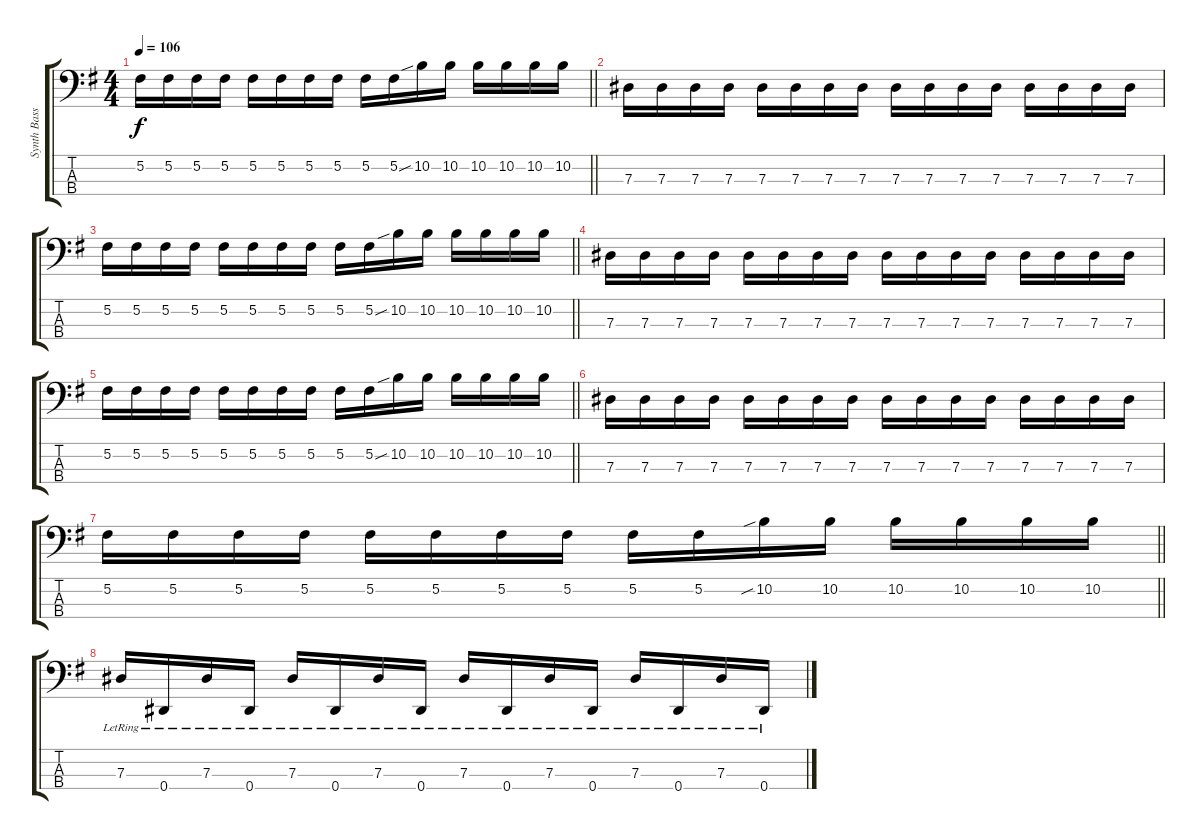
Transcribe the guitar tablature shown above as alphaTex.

\track ("Synth Bass 2" "Synth Bass") {instrument fretlessbass}
\staff {score tabs}
\tuning (Gb2 Db2 Ab1 Eb1) {hide}
\ts (4 4)
\tempo 106
\clef f4
\barLineRight lightlight
\ks g
5.2.16{dy f} 5.2.16 5.2.16 5.2.16 5.2.16 5.2.16 5.2.16 5.2.16 5.2.16 5.2.16 10.2{sib}.16 10.2.16 10.2.16 10.2.16 10.2.16 10.2.16 |
7.3.16 7.3.16 7.3.16 7.3.16 7.3.16 7.3.16 7.3.16 7.3.16 7.3.16 7.3.16 7.3.16 7.3.16 7.3.16 7.3.16 7.3.16 7.3.16 |
\barLineRight lightlight
5.2.16 5.2.16 5.2.16 5.2.16 5.2.16 5.2.16 5.2.16 5.2.16 5.2.16 5.2.16 10.2{sib}.16 10.2.16 10.2.16 10.2.16 10.2.16 10.2.16 |
7.3.16 7.3.16 7.3.16 7.3.16 7.3.16 7.3.16 7.3.16 7.3.16 7.3.16 7.3.16 7.3.16 7.3.16 7.3.16 7.3.16 7.3.16 7.3.16 |
\barLineRight lightlight
5.2.16 5.2.16 5.2.16 5.2.16 5.2.16 5.2.16 5.2.16 5.2.16 5.2.16 5.2.16 10.2{sib}.16 10.2.16 10.2.16 10.2.16 10.2.16 10.2.16 |
7.3.16 7.3.16 7.3.16 7.3.16 7.3.16 7.3.16 7.3.16 7.3.16 7.3.16 7.3.16 7.3.16 7.3.16 7.3.16 7.3.16 7.3.16 7.3.16 |
\barLineRight lightlight
5.2.16 5.2.16 5.2.16 5.2.16 5.2.16 5.2.16 5.2.16 5.2.16 5.2.16 5.2.16 10.2{sib}.16 10.2.16 10.2.16 10.2.16 10.2.16 10.2.16 |
7.3{lr}.16 0.4{lr}.16 7.3{lr}.16 0.4{lr}.16 7.3{lr}.16 0.4{lr}.16 7.3{lr}.16 0.4{lr}.16 7.3{lr}.16 0.4{lr}.16 7.3{lr}.16 0.4{lr}.16 7.3{lr}.16 0.4{lr}.16 7.3{lr}.16 0.4{lr}.16
